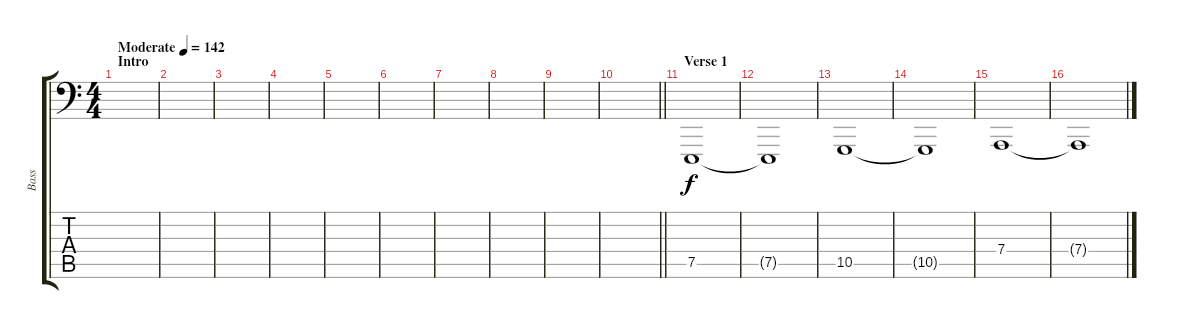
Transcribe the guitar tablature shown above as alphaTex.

\track ("Bass" "Bass") {instrument stringensemble1}
\staff {score tabs}
\tuning (E2 B1 G1 D1 A0 E0) {hide}
\ts (4 4)
\section ("" "Intro")
\tempo (142 "Moderate")
\clef f4
\ks c
|
|
|
|
|
|
|
|
|
\barLineRight lightlight
|
\section ("" "Verse 1")
7.5.1 |
7.5{t}.1 |
10.5.1 |
10.5{t}.1 |
7.4.1 |
7.4{t}.1
